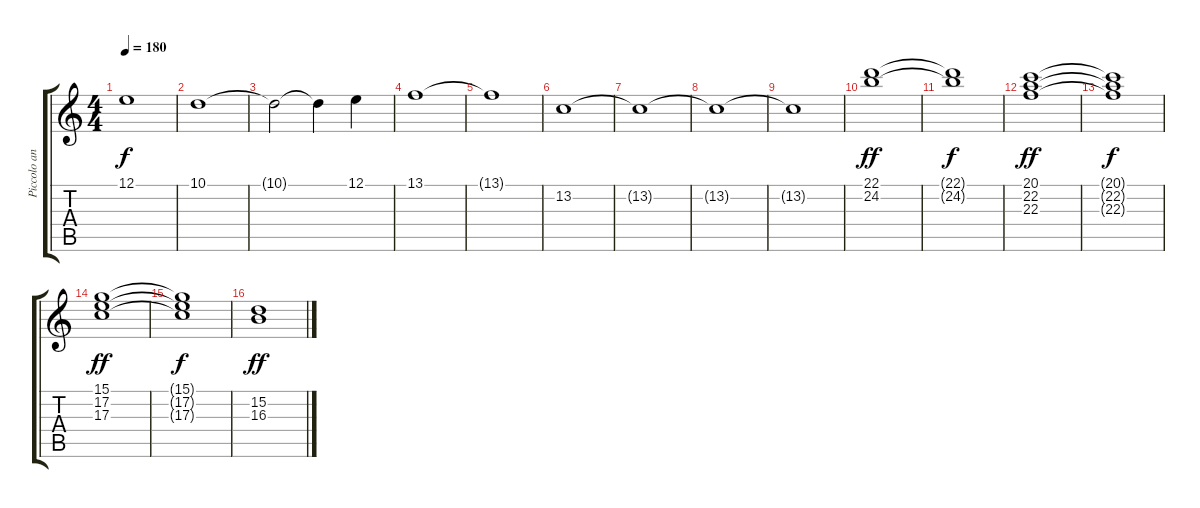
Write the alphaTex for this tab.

\track ("Piccolo and Strings" "Piccolo an") {instrument piccolo}
\staff {score tabs}
\tuning (E4 B3 G3 D3 A2 E2) {hide}
\ts (4 4)
\tempo 180
\clef g2
\ks c
12.1{t}.1{dy f} |
10.1.1 |
10.1{t}.2 10.1{t}.4 12.1.4 |
13.1.1 |
13.1{t}.1 |
13.2.1 |
13.2{t}.1 |
13.2{t}.1 |
13.2{t}.1 |
(22.1 24.2).1{dy ff volume 13 instrument piccolo} |
(22.1{t} 24.2{t}).1{dy f} |
(20.1 22.2 22.3).1{dy ff} |
(20.1{t} 22.2{t} 22.3{t}).1{dy f} |
(15.1 17.2 17.3).1{dy ff} |
(15.1{t} 17.2{t} 17.3{t}).1{dy f} |
(15.2 16.3).1{dy ff}
